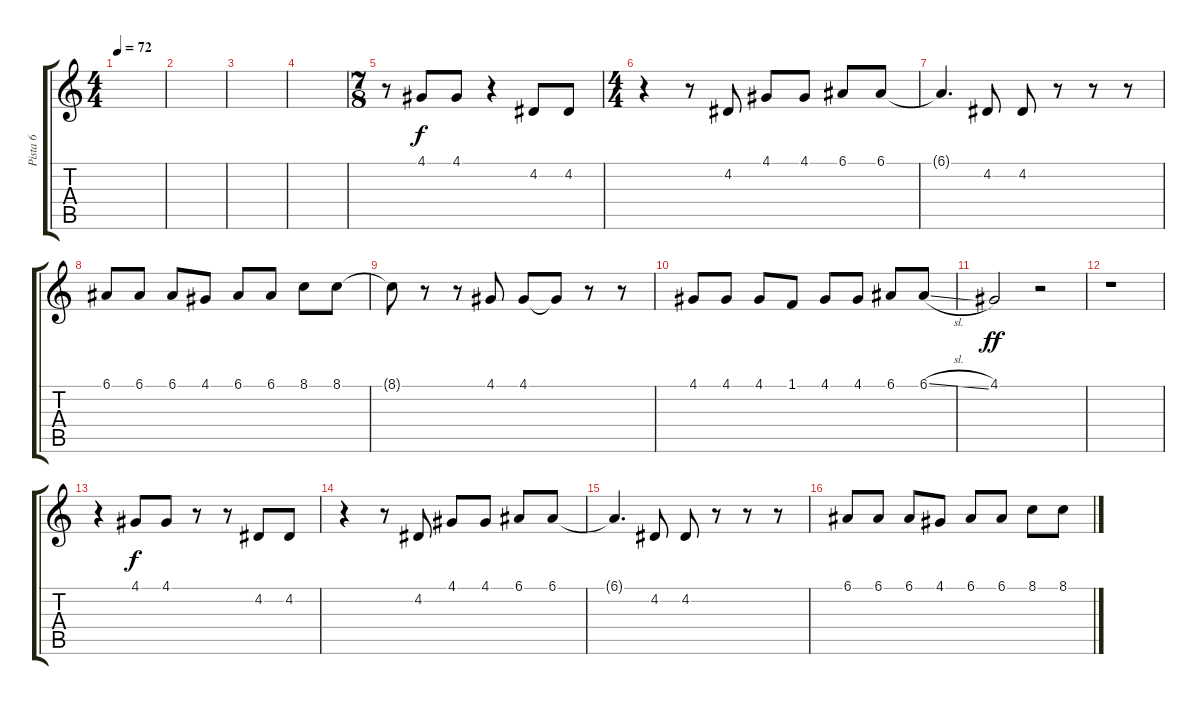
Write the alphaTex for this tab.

\track ("Pista 6" "Pista 6") {instrument choiraahs}
\staff {score tabs}
\tuning (E4 B3 G3 D3 A2 E2) {hide}
\ts (4 4)
\tempo 72
\clef g2
\ks c
|
|
|
|
\ts (7 8)
r.8 4.1.8 4.1.8 r.4 4.2.8 4.2.8 |
\ts (4 4)
r.4 r.8 4.2.8 4.1.8 4.1.8 6.1.8 6.1.8 |
6.1{t}.4{d} 4.2.8 4.2.8 r.8 r.8 r.8 |
6.1.8 6.1.8 6.1.8 4.1.8 6.1.8 6.1.8 8.1.8 8.1.8 |
8.1{t}.8 r.8 r.8 4.1.8 4.1.8 4.1{t}.8 r.8 r.8 |
4.1.8 4.1.8 4.1.8 1.1.8 4.1.8 4.1.8 6.1.8 6.1{sl}.8 |
4.1.2{dy ff} r.2 |
r.1 |
r.4 4.1.8{dy f} 4.1.8 r.8 r.8 4.2.8 4.2.8 |
r.4 r.8 4.2.8 4.1.8 4.1.8 6.1.8 6.1.8 |
6.1{t}.4{d} 4.2.8 4.2.8 r.8 r.8 r.8 |
6.1.8 6.1.8 6.1.8 4.1.8 6.1.8 6.1.8 8.1.8 8.1.8
